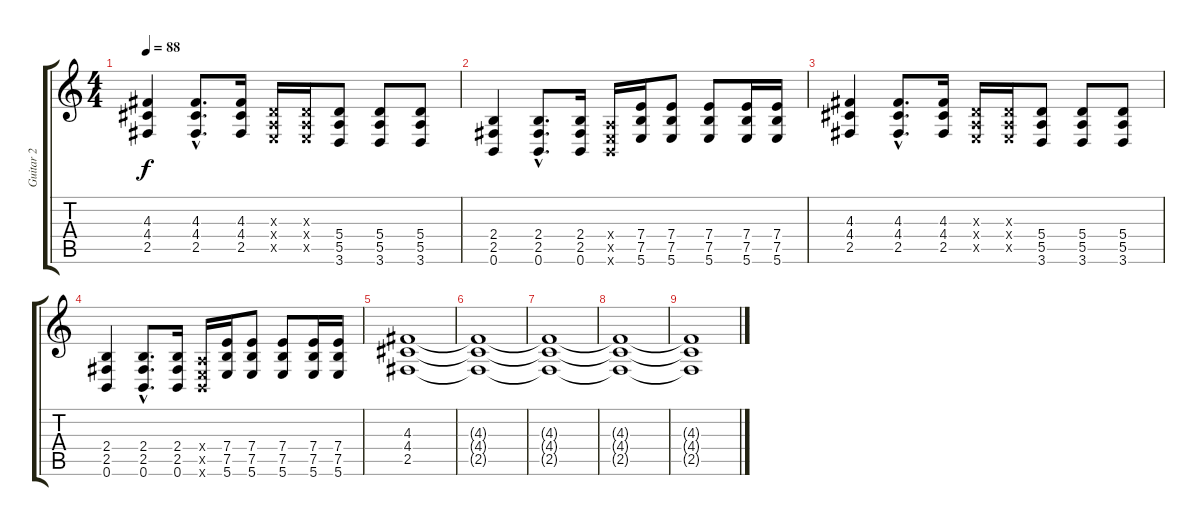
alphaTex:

\track ("Guitar 2" "Guitar 2") {instrument electricguitarclean}
\staff {score tabs}
\tuning (B3 Gb3 D3 A2 E2 B1) {hide}
\ts (4 4)
\tempo 88
\clef g2
\ks c
(4.3 4.4 2.5).4{dy f} (4.3{hac} 4.4{hac} 2.5{hac}).8{d} (4.3 4.4 2.5).16 (0.3{x} 0.4{x} 0.5{x}).16 (0.3{x} 0.4{x} 0.5{x}).16 (5.4 5.5 3.6).8 (5.4 5.5 3.6).8 (5.4 5.5 3.6).8 |
(2.4 2.5 0.6).4 (2.4{hac} 2.5{hac} 0.6{hac}).8{d} (2.4 2.5 0.6).16 (0.4{x} 0.5{x} 0.6{x}).16 (7.4 7.5 5.6).16 (7.4 7.5 5.6).8 (7.4 7.5 5.6).8 (7.4 7.5 5.6).16 (7.4 7.5 5.6).16 |
(4.3 4.4 2.5).4 (4.3{hac} 4.4{hac} 2.5{hac}).8{d} (4.3 4.4 2.5).16 (0.3{x} 0.4{x} 0.5{x}).16 (0.3{x} 0.4{x} 0.5{x}).16 (5.4 5.5 3.6).8 (5.4 5.5 3.6).8 (5.4 5.5 3.6).8 |
(2.4 2.5 0.6).4 (2.4{hac} 2.5{hac} 0.6{hac}).8{d} (2.4 2.5 0.6).16 (0.4{x} 0.5{x} 0.6{x}).16 (7.4 7.5 5.6).16 (7.4 7.5 5.6).8 (7.4 7.5 5.6).8 (7.4 7.5 5.6).16 (7.4 7.5 5.6).16 |
(4.3 4.4 2.5).1{volume 11} |
(4.3{t} 4.4{t} 2.5{t}).1 |
(4.3{t} 4.4{t} 2.5{t}).1 |
(4.3{t} 4.4{t} 2.5{t}).1{volume 0} |
(4.3{t} 4.4{t} 2.5{t}).1
